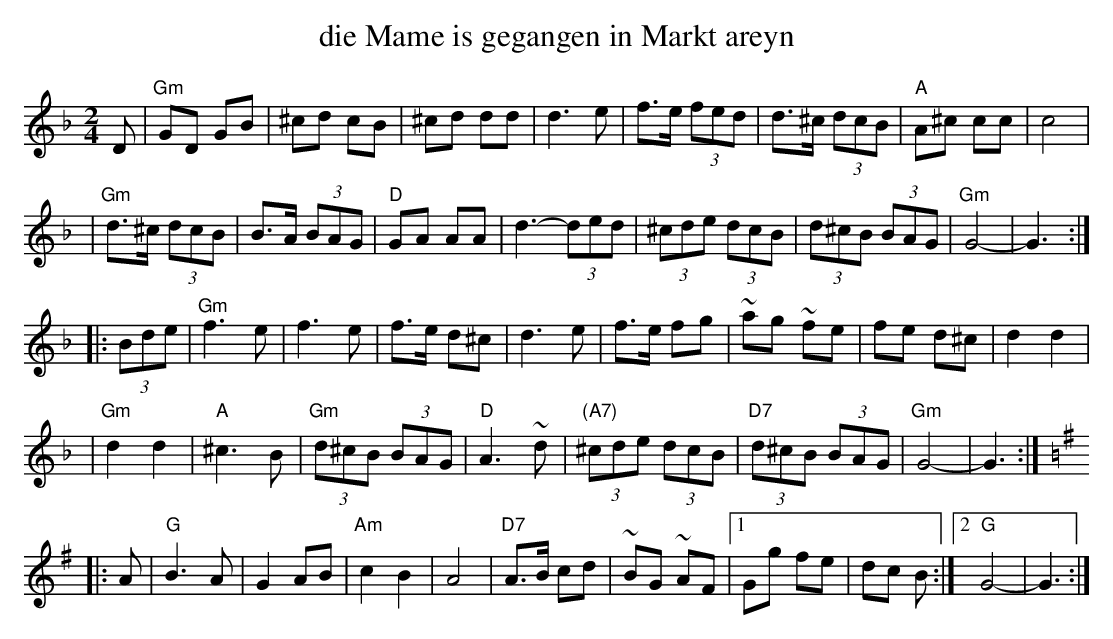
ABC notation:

X:1
T: die Mame is gegangen in Markt areyn
M: 2/4
L: 1/8
K: Gdor
D \
| "Gm"GD GB | ^cd cB | ^cd dd | d3 e \
| f>e (3fed | d>^c (3dcB | "A"A^c cc | c4 |
| "Gm"d>^c (3dcB | B>A (3BAG | "D"GA AA | d3- (3ded \
| (3^cde (3dcB | (3d^cB (3BAG | "Gm"G4- | G3 :|
|: (3Bde \
| "Gm"f3 e | f3 e | f>e d^c | d3 e \
| f>e fg | ~ag ~fe | fe d^c | d2 d2 |
| "Gm"d2 d2 | "A"^c3 B | "Gm"(3d^cB (3BAG | "D"A3 ~d \
| "(A7)"(3^cde (3dcB | "D7"(3d^cB (3BAG | "Gm"G4- | G3 :|
K: G
|: A \
| "G"B3 A | G2 AB | "Am"c2 B2 | A4 \
| "D7"A>B cd | ~BG ~AF |1 Gg fe | dc B :|2 "G"G4- | G3 :|
